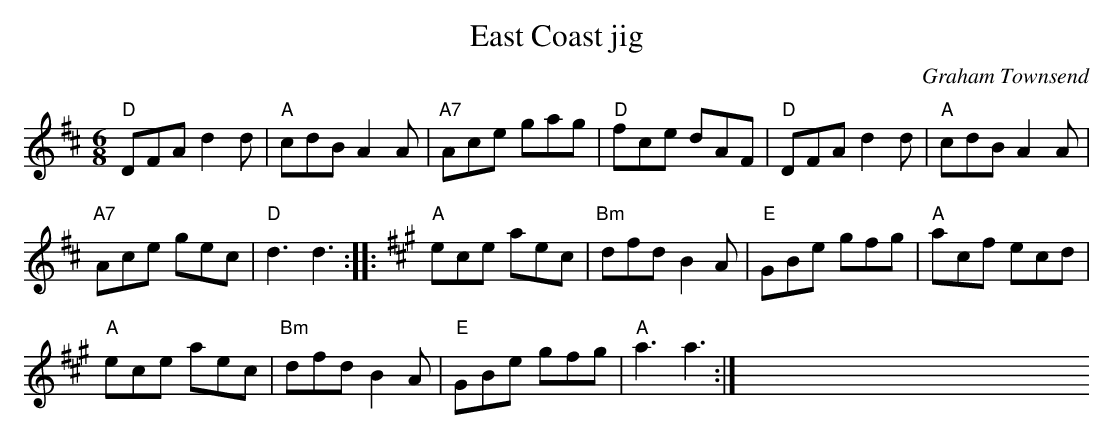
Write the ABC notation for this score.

X:1
T:East Coast jig
C:Graham Townsend
M:6/8
L:1/8
K:D
"D"DFA d2 d | "A"cdB A2 A | "A7"Ace gag | "D"fce dAF |\
 "D"DFA d2 d | "A"cdB A2 A |
 "A7"Ace gec | "D"d3 d3 ::\
K:A
"A"ece aec | "Bm"dfd B2 A | "E"GBe gfg | "A"acf ecd |
"A"ece aec | "Bm"dfd B2 A | "E"GBe gfg | "A"a3 a3 :|\
xxx xxx [] xxx xxx []
